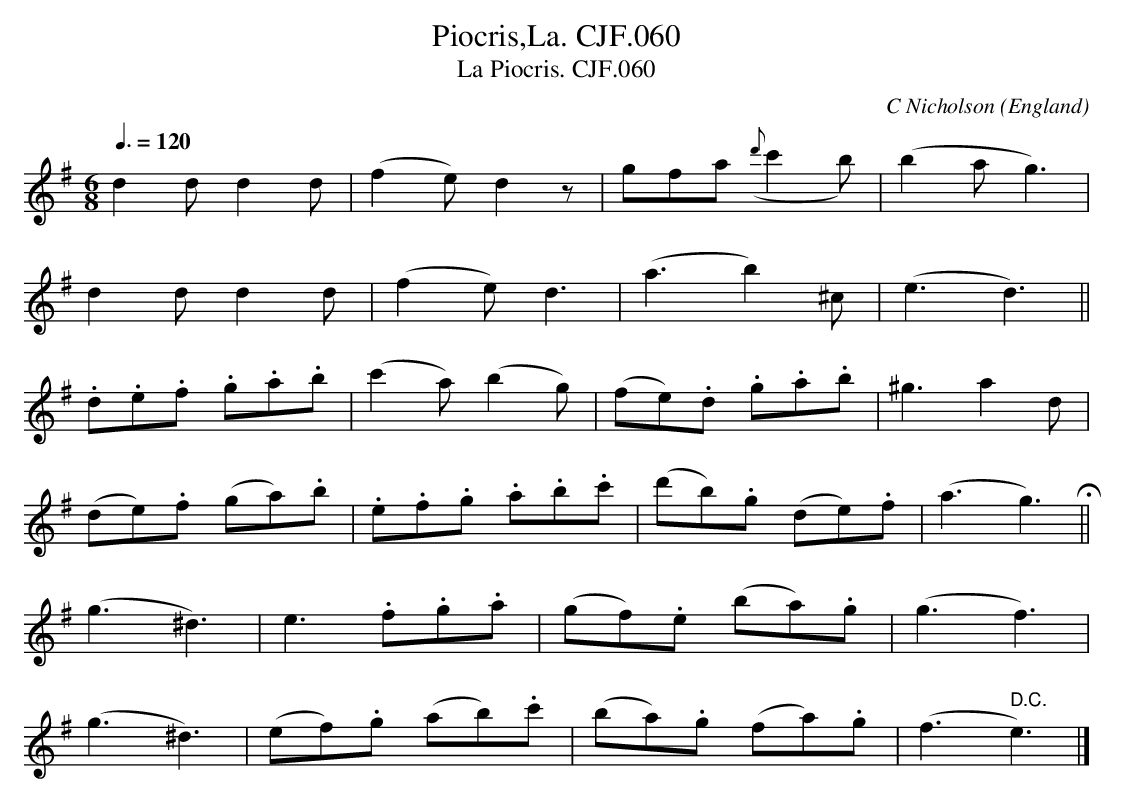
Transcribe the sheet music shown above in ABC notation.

X:1
T:Piocris,La. CJF.060
T:La Piocris. CJF.060
C:C Nicholson
L:1/8
M:6/8
O:England
Q:3/8=120
K:G
d2dd2d|(f2e)d2z|gfa({d'}c'2b)|(b2ag3)|!
d2dd2d|(f2e)d3|(a3b2)^c|(e3d3)||!
.d.e.f .g.a.b|(c'2a)(b2g)|(fe).d .g.a.b|^g3a2d|!
(de).f (ga).b|.e.f.g .a.b.c'|(d'b).g (de).f|(a3g3)H||!
(g3^d3)|e3.f.g.a|(gf).e (ba).g|(g3f3)|!
(g3^d3)|(ef).g (ab).c'|(ba).g (fa).g|(f3" D.C."e3)|]
